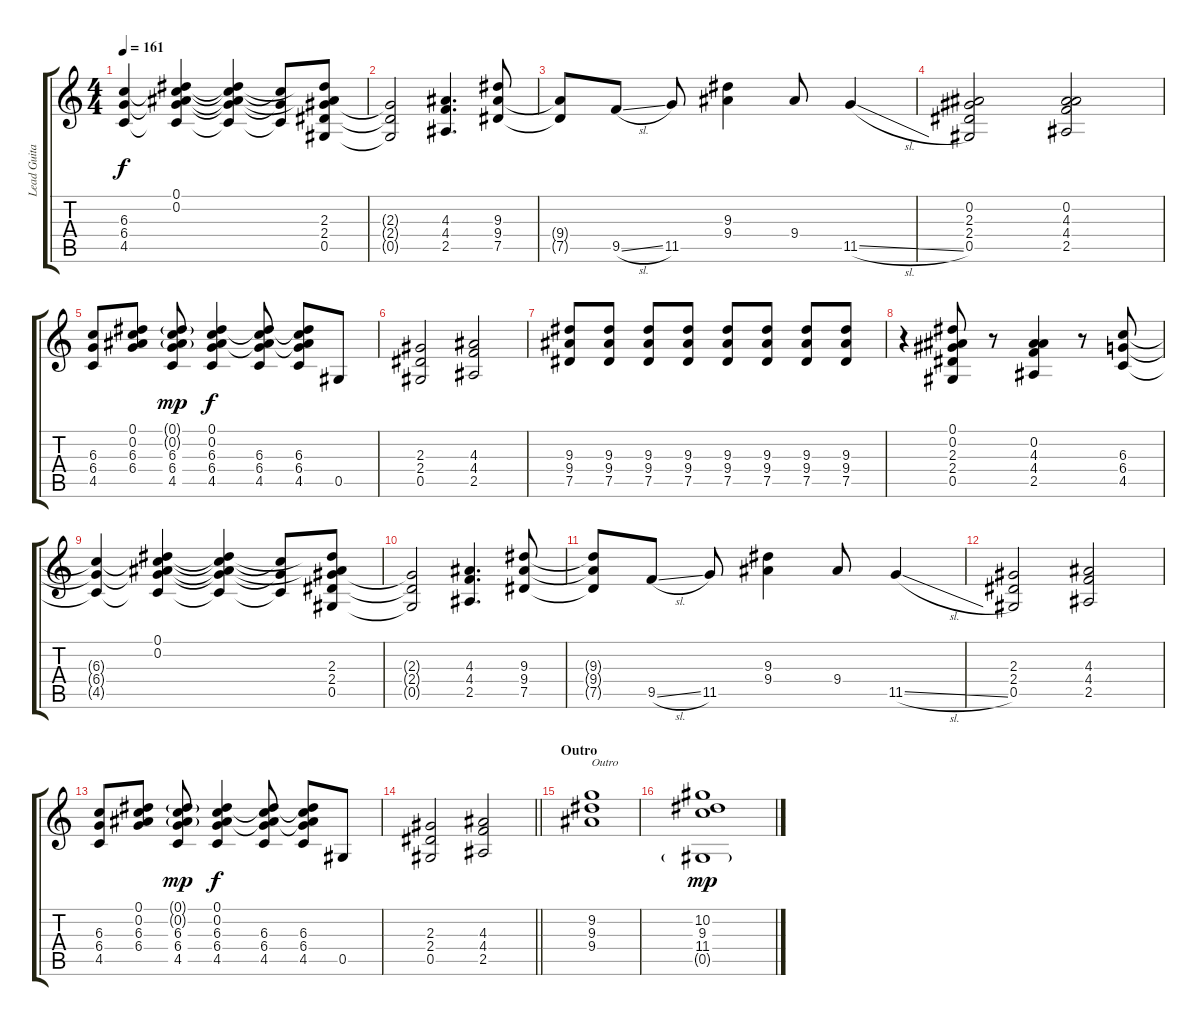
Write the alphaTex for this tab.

\track ("Lead Guitar" "Lead Guita") {instrument overdrivenguitar}
\staff {score tabs}
\tuning (Eb4 Bb3 Gb3 Db3 Ab2 Eb2) {hide}
\ts (4 4)
\tempo 161
\clef g2
\ks c
(6.3{t} 6.4{t} 4.5{t}).4{dy f} (0.1 0.2 6.3{t} 6.4{t} 4.5{t}).4 (0.1{t} 0.2{t} 6.3{t} 6.4{t} 4.5{t}).4 (6.3{t} 6.4{t} 4.5{t}).8 (0.1{t} 0.2{t} 2.3 2.4 0.5).8 |
(2.3{t} 2.4{t} 0.5{t}).2 (4.3 4.4 2.5).4{d} (9.3 9.4 7.5).8 |
(9.4{t} 7.5{t}).8 9.5{sl}.8 11.5.8 (9.3 9.4).4 9.4.8 11.5{sl}.4 |
(0.2 2.3 2.4 0.5).2 (0.2 4.3 4.4 2.5).2 |
(6.3 6.4 4.5).8 (0.1 0.2 6.3 6.4).8 (0.1{g} 0.2{g} 6.3 6.4 4.5).8{dy mp} (0.1 0.2 6.3 6.4 4.5).4{dy f} (0.1{t} 0.2{t} 6.3 6.4 4.5).8 (0.1{t} 0.2{t} 6.3 6.4 4.5).8 0.5.8 |
(2.3 2.4 0.5).2 (4.3 4.4 2.5).2 |
(9.3 9.4 7.5).8 (9.3 9.4 7.5).8 (9.3 9.4 7.5).8 (9.3 9.4 7.5).8 (9.3 9.4 7.5).8 (9.3 9.4 7.5).8 (9.3 9.4 7.5).8 (9.3 9.4 7.5).8 |
r.4 (0.1 0.2 2.3 2.4 0.5).8 r.8 (0.2 4.3 4.4 2.5).4 r.8 (6.3 6.4 4.5).8 |
(6.3{t} 6.4{t} 4.5{t}).4 (0.1 0.2 6.3{t} 6.4{t} 4.5{t}).4 (0.1{t} 0.2{t} 6.3{t} 6.4{t} 4.5{t}).4 (6.3{t} 6.4{t} 4.5{t}).8 (0.1{t} 0.2{t} 2.3 2.4 0.5).8 |
(2.3{t} 2.4{t} 0.5{t}).2 (4.3 4.4 2.5).4{d} (9.3 9.4 7.5).8 |
(9.3{t} 9.4{t} 7.5{t}).8 9.5{sl}.8 11.5.8 (9.3 9.4).4 9.4.8 11.5{sl}.4 |
(2.3 2.4 0.5).2 (4.3 4.4 2.5).2 |
(6.3 6.4 4.5).8 (0.1 0.2 6.3 6.4).8 (0.1{g} 0.2{g} 6.3 6.4 4.5).8{dy mp} (0.1 0.2 6.3 6.4 4.5).4{dy f} (0.1{t} 0.2{t} 6.3 6.4 4.5).8 (0.1{t} 0.2{t} 6.3 6.4 4.5).8 0.5.8 |
\barLineRight lightlight
(2.3 2.4 0.5).2 (4.3 4.4 2.5).2 |
\section ("" "Outro")
(9.2 9.3 9.4).1{txt "Outro"} |
(10.2 9.3 11.4 0.5{g}).1{dy mp}
